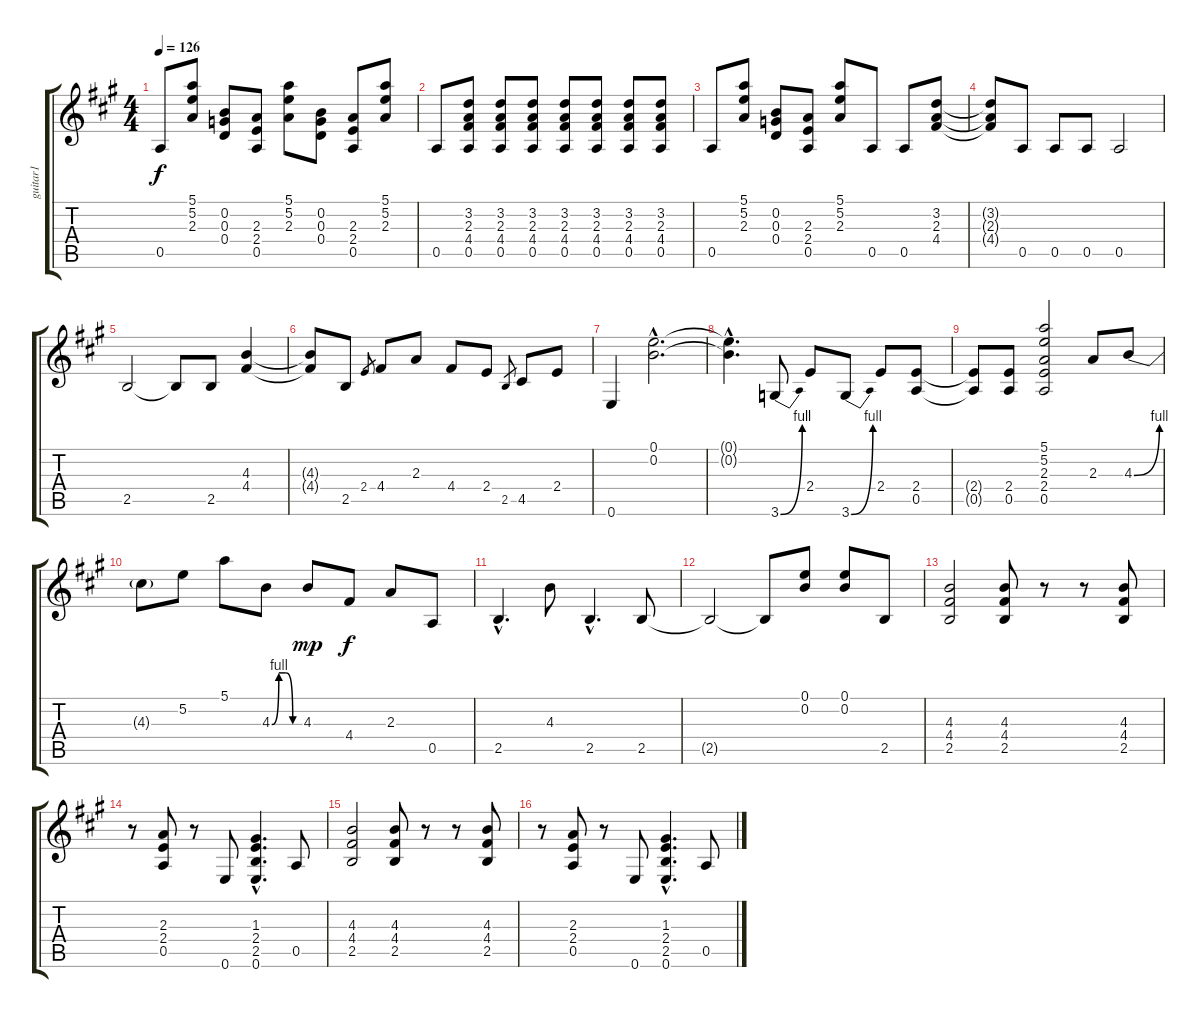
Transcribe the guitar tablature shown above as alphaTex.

\track ("guitar1" "guitar1") {instrument overdrivenguitar}
\staff {score tabs}
\tuning (E4 B3 G3 D3 A2 E2) {hide}
\ts (4 4)
\tempo 126
\clef g2
\ks a
0.5.8{dy f} (5.1 5.2 2.3).8 (0.2 0.3 0.4).8 (2.3 2.4 0.5).8 (5.1 5.2 2.3).8 (0.2 0.3 0.4).8 (2.3 2.4 0.5).8 (5.1 5.2 2.3).8 |
0.5.8 (3.2 2.3 4.4 0.5).8 (3.2 2.3 4.4 0.5).8 (3.2 2.3 4.4 0.5).8 (3.2 2.3 4.4 0.5).8 (3.2 2.3 4.4 0.5).8 (3.2 2.3 4.4 0.5).8 (3.2 2.3 4.4 0.5).8 |
0.5.8 (5.1 5.2 2.3).8 (0.2 0.3 0.4).8 (2.3 2.4 0.5).8 (5.1 5.2 2.3).8 0.5.8 0.5.8 (3.2 2.3 4.4).8 |
(3.2{t} 2.3{t} 4.4{t}).8 0.5.8 0.5.8 0.5.8 0.5.2 |
2.5.2 2.5{t}.8 2.5.8 (4.3 4.4).4 |
(4.3{t} 4.4{t}).8 2.5.8 2.4.8{gr} 4.4.8 2.3.8 4.4.8 2.4.8 2.5.8{gr} 4.5.8 2.4.8 |
0.6.4 (0.1{hac} 0.2{hac}).2{d} |
(0.1{hac t} 0.2{hac t}).4{d} 3.6{be (bend 0 0 60 4)}.8 2.4.8 3.6{be (bend 0 0 60 4)}.8 2.4.8 (2.4 0.5).8 |
(2.4{t} 0.5{t}).8 (2.4 0.5).8 (5.1 5.2 2.3 2.4 0.5).2 2.3.8 4.3{be (bend 0 0 60 4)}.8 |
4.3{t}.8 5.2.8 5.1.8 4.3{be (custom 0 0 15 4 30 4 45 0 60 0)}.8 4.3.8{dy mp} 4.4.8{dy f} 2.3.8 0.5.8 |
2.5{hac}.4{d} 4.3.8 2.5{hac}.4{d} 2.5.8 |
2.5{t}.2 2.5{t}.8 (0.1 0.2).8 (0.1 0.2).8 2.5.8 |
(4.3 4.4 2.5).2 (4.3 4.4 2.5).8 r.8 r.8 (4.3 4.4 2.5).8 |
r.8 (2.3 2.4 0.5).8 r.8 0.6.8 (1.3{hac} 2.4{hac} 2.5{hac} 0.6{hac}).4{d} 0.5.8 |
(4.3 4.4 2.5).2 (4.3 4.4 2.5).8 r.8 r.8 (4.3 4.4 2.5).8 |
r.8 (2.3 2.4 0.5).8 r.8 0.6.8 (1.3{hac} 2.4{hac} 2.5{hac} 0.6{hac}).4{d} 0.5.8
